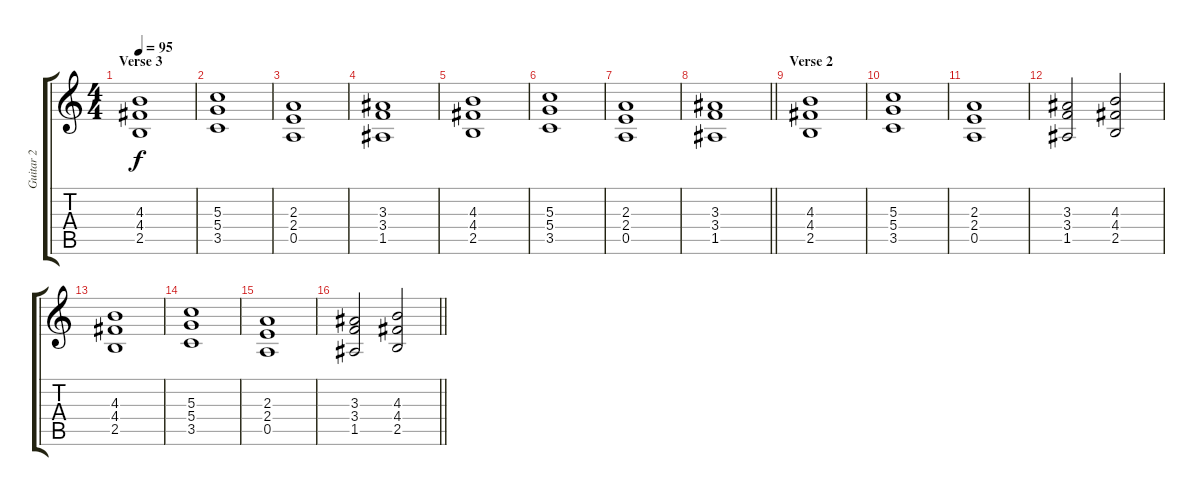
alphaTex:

\track ("Guitar 2" "Guitar 2") {instrument distortionguitar}
\staff {score tabs}
\tuning (E4 B3 G3 D3 A2 E2) {hide}
\ts (4 4)
\section ("" "Verse 3")
\tempo 95
\clef g2
\ks c
(4.3 4.4 2.5).1{dy f} |
(5.3 5.4 3.5).1 |
(2.3 2.4 0.5).1 |
(3.3 3.4 1.5).1 |
(4.3 4.4 2.5).1 |
(5.3 5.4 3.5).1 |
(2.3 2.4 0.5).1 |
\barLineRight lightlight
(3.3 3.4 1.5).1 |
\section ("" "Verse 2")
(4.3 4.4 2.5).1 |
(5.3 5.4 3.5).1 |
(2.3 2.4 0.5).1 |
(3.3 3.4 1.5).2 (4.3 4.4 2.5).2 |
(4.3 4.4 2.5).1 |
(5.3 5.4 3.5).1 |
(2.3 2.4 0.5).1 |
\barLineRight lightlight
(3.3 3.4 1.5).2 (4.3 4.4 2.5).2
